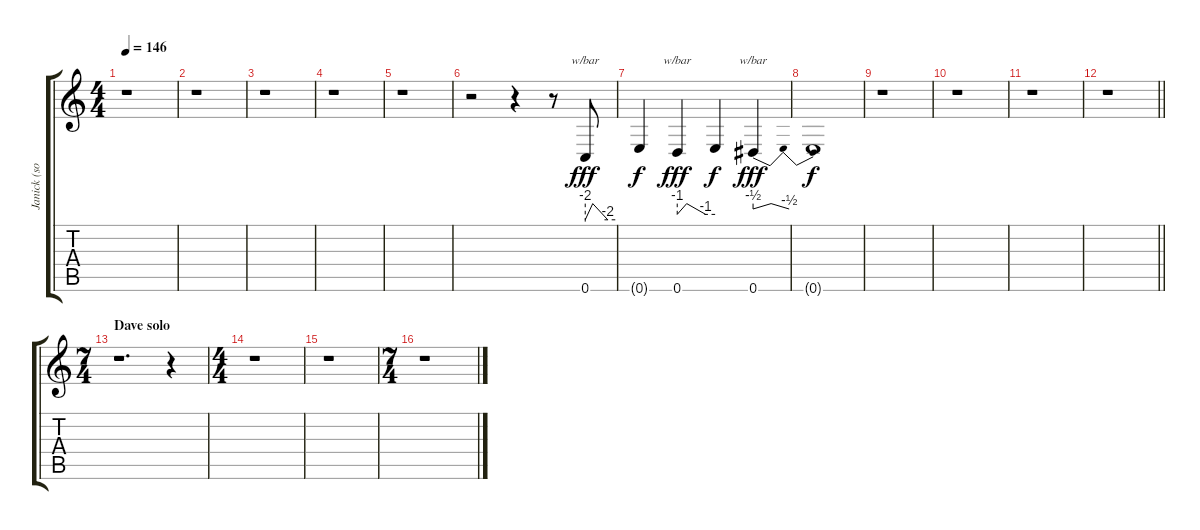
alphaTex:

\track ("Janick (solo)" "Janick (so") {instrument distortionguitar}
\staff {score tabs}
\tuning (E4 B3 G3 D3 A2 E2) {hide}
\ts (4 4)
\tempo 146
\clef g2
\ks c
r.1{dy fff} |
r.1 |
r.1 |
r.1 |
r.1 |
r.2 r.4 r.8 0.6.8{tbe (custom default 0 -8 15 0 45 -8 60 -8)} |
0.6{t}.4{dy f} 0.6.4{tbe (custom default 0 -4 15 0 45 -4 60 -4) dy fff} 0.6{t}.4{dy f} 0.6.4{tbe (dip default 0 -2 10 0 60 -2) dy fff} |
0.6{t}.1{dy f} |
r.1 |
r.1 |
r.1 |
\barLineRight lightlight
r.1 |
\ts (7 4)
\section ("" "Dave solo")
r.1{d} r.4 |
\ts (4 4)
r.1 |
r.1 |
\ts (7 4)
r.1
